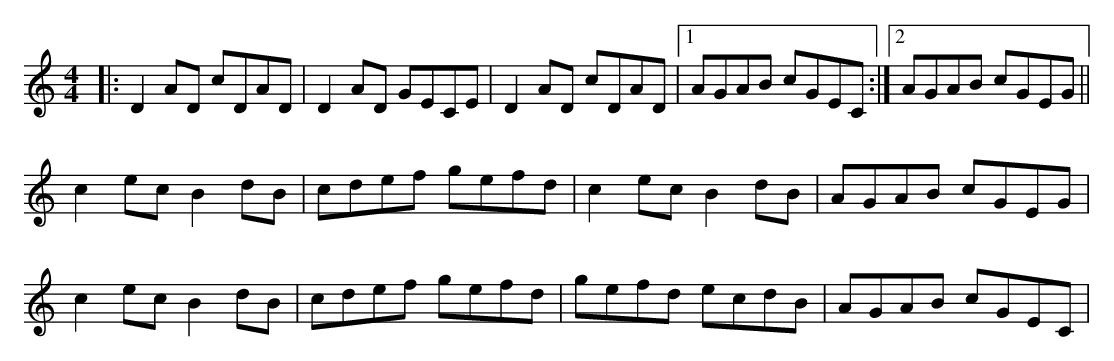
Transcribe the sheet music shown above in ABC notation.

X:1
M:4/4
K:Ddor
|: D2AD cDAD | D2AD GECE | D2AD cDAD |1 AGAB cGEC :|2 AGAB cGEG ||
c2ec B2dB| cdef gefd|c2ec B2dB| AGAB cGEG |
c2ec B2dB | cdef gefd| gefd ecdB | AGAB cGEC |
